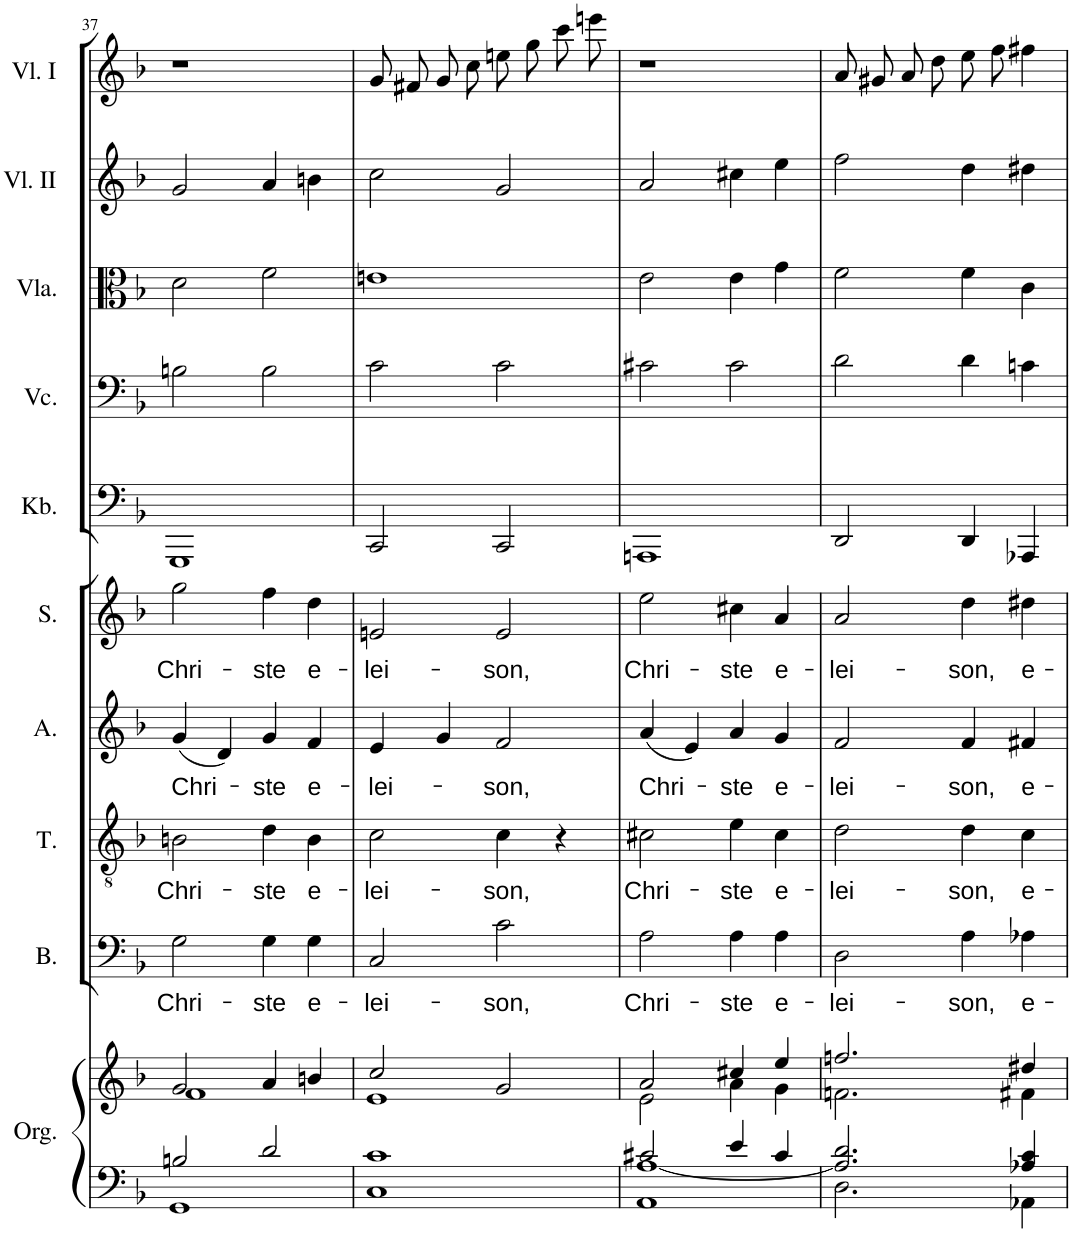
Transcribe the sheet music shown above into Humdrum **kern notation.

**kern	**kern	**kern	**text	**kern	**text	**kern	**text	**kern	**text	**kern	**kern	**kern	**kern	**kern
*part10	*part10	*part9	*part9	*part8	*part8	*part7	*part7	*part6	*part6	*part5	*part4	*part3	*part2	*part1
*staff11	*staff10	*staff9	*staff9	*staff8	*staff8	*staff7	*staff7	*staff6	*staff6	*staff5	*staff4	*staff3	*staff2	*staff1
*I"Orgel	*	*I"Bass	*	*I"Tenor	*	*I"Alt	*	*I"Sopran	*	*I"Kontrabass	*I"Violoncello	*I"Viola	*I"Violine II	*I"Violine I
*I'Org.	*	*I'B.	*	*I'T.	*	*I'A.	*	*I'S.	*	*I'Kb.	*I'Vc.	*I'Vla.	*I'Vl. II	*I'Vl. I
!!LO:PB:g=z
*clefF4	*clefG2	*clefF4	*	*clefGv2	*	*clefG2	*	*clefG2	*	*clefF4	*clefF4	*clefC3	*clefG2	*clefG2
*	*	*	*	*	*	*	*	*	*	*Trd7c12	*	*	*	*
*k[b-]	*k[b-]	*k[b-]	*	*k[b-]	*	*k[b-]	*	*k[b-]	*	*k[b-]	*k[b-]	*k[b-]	*k[b-]	*k[b-]
*F:	*F:	*F:	*	*	*	*F:	*	*F:	*	*	*F:	*F:	*F:	*F:
*M4/4	*M4/4	*M4/4	*	*M4/4	*	*M4/4	*	*M4/4	*	*M4/4	*M4/4	*M4/4	*M4/4	*M4/4
*met(c)	*met(c)	*met(c)	*	*met(c)	*	*met(c)	*	*met(c)	*	*met(c)	*met(c)	*met(c)	*met(c)	*met(c)
=37	=37	=37	=37	=37	=37	=37	=37	=37	=37	=37	=37	=37	=37	=37
*^	*^	*	*	*	*	*	*	*	*	*	*	*	*	*
!	!	!	!	!	!LO:LY:b	!	!LO:LY:b	!	!LO:LY:b	!	!LO:LY:b	!	!	!	!	!
2Bn/	1GG	2g/	1f	2G\	-Chri-	2Bn\	Chri-	(4g/	Chri-	2gg\	-Chri-	1GGG	2Bn\	2d\	2g/	1r
.	.	.	.	.	.	.	.	4d/)	.	.	.	.	.	.	.	.
!	!	!	!	!	!LO:LY:b	!	!LO:LY:b	!	!LO:LY:b	!	!LO:LY:b	!	!	!	!	!
2d/	.	4a/	.	4G\	ste	4d\	-ste	4g/	-ste	4ff\	ste	.	2B\	2f\	4a/	.
!	!	!	!	!	!LO:LY:b	!	!LO:LY:b	!	!LO:LY:b	!	!LO:LY:b	!	!	!	!	!
.	.	4bn/	.	4G\	-e-	4B\	e-	4f/	e-	4dd\	-e-	.	.	.	4bn\	.
=38	=38	=38	=38	=38	=38	=38	=38	=38	=38	=38	=38	=38	=38	=38	=38	=38
!	!	!	!	!	!LO:LY:b	!	!LO:LY:b	!	!LO:LY:b	!	!LO:LY:b	!	!	!	!	!
1c	1C	2cc/	1e	2C/	-lei-	2c\	-lei-	4e/	-lei-	2en/	-lei-	2CC/	2c\	1en	2cc\	8g/L
.	.	.	.	.	.	.	.	.	.	.	.	.	.	.	.	8f#X/J
.	.	.	.	.	.	.	.	4g/	.	.	.	.	.	.	.	8g/L
.	.	.	.	.	.	.	.	.	.	.	.	.	.	.	.	8cc/J
!	!	!	!	!	!LO:LY:b	!	!LO:LY:b	!	!LO:LY:b	!	!LO:LY:b	!	!	!	!	!
.	.	2g/	.	2c\	-son,	4c\	-son,	2f/	-son,	2e/	son,	2CC/	2c\	.	2g/	8een\L
.	.	.	.	.	.	.	.	.	.	.	.	.	.	.	.	8gg\J
.	.	.	.	.	.	4r	.	.	.	.	.	.	.	.	.	8ccc\L
.	.	.	.	.	.	.	.	.	.	.	.	.	.	.	.	8eeen\J
=39	=39	=39	=39	=39	=39	=39	=39	=39	=39	=39	=39	=39	=39	=39	=39	=39
!	!	!	!	!	!LO:LY:b	!	!LO:LY:b	!	!LO:LY:b	!	!LO:LY:b	!	!	!	!	!
2c#X/	1AA [1A	2a/	2e\	2A\	Chri-	2c#X\	Chri-	(4a/	Chri-	2ee\	-Chri-	1AAAn	2c#X\	2e\	2a/	1r
.	.	.	.	.	.	.	.	4e/)	.	.	.	.	.	.	.	.
!	!	!	!	!	!LO:LY:b	!	!LO:LY:b	!	!LO:LY:b	!	!LO:LY:b	!	!	!	!	!
4e/	.	4cc#X/	4a\	4A\	-ste	4e\	-ste	4a/	-ste	4cc#X\	ste	.	2c#\	4e\	4cc#X\	.
!	!	!	!	!	!LO:LY:b	!	!LO:LY:b	!	!LO:LY:b	!	!LO:LY:b	!	!	!	!	!
4c#/	.	4ee/	4g\	4A\	e-	4c#\	e-	4g/	e-	4a/	-e-	.	.	4g\	4ee\	.
=40	=40	=40	=40	=40	=40	=40	=40	=40	=40	=40	=40	=40	=40	=40	=40	=40
!	!	!	!	!	!LO:LY:b	!	!LO:LY:b	!	!LO:LY:b	!	!LO:LY:b	!	!	!	!	!
2.A/] 2.d/	2.D\	2.ffn/	2.fn\	2D\	-lei-	2d\	-lei-	2f/	-lei-	2a/	-lei-	2DD/	2d\	2f\	2ff\	8a/L
.	.	.	.	.	.	.	.	.	.	.	.	.	.	.	.	8g#X/J
.	.	.	.	.	.	.	.	.	.	.	.	.	.	.	.	8a\L
.	.	.	.	.	.	.	.	.	.	.	.	.	.	.	.	8dd\J
!	!	!	!	!	!LO:LY:b	!	!LO:LY:b	!	!LO:LY:b	!	!LO:LY:b	!	!	!	!	!
.	.	.	.	4A\	-son,	4d\	-son,	4f/	-son,	4dd\	son,	4DD/	4d\	4f\	4dd\	8ee\L
.	.	.	.	.	.	.	.	.	.	.	.	.	.	.	.	8ff\J
!	!	!	!	!	!LO:LY:b	!	!LO:LY:b	!	!LO:LY:b	!	!LO:LY:b	!	!	!	!	!
4A-X/ 4c/	4AA-X\	4dd#X/	4f#X\	4A-X\	e-	4c\	e-	4f#X/	e-	4dd#X\	-e-	4AAA-X/	4cn\	4c\	4dd#X\	4ff#X\
*v	*v	*	*	*	*	*	*	*	*	*	*	*	*	*	*	*
*	*v	*v	*	*	*	*	*	*	*	*	*	*	*	*	*
=	=	=	=	=	=	=	=	=	=	=	=	=	=	=
*-	*-	*-	*-	*-	*-	*-	*-	*-	*-	*-	*-	*-	*-	*-
